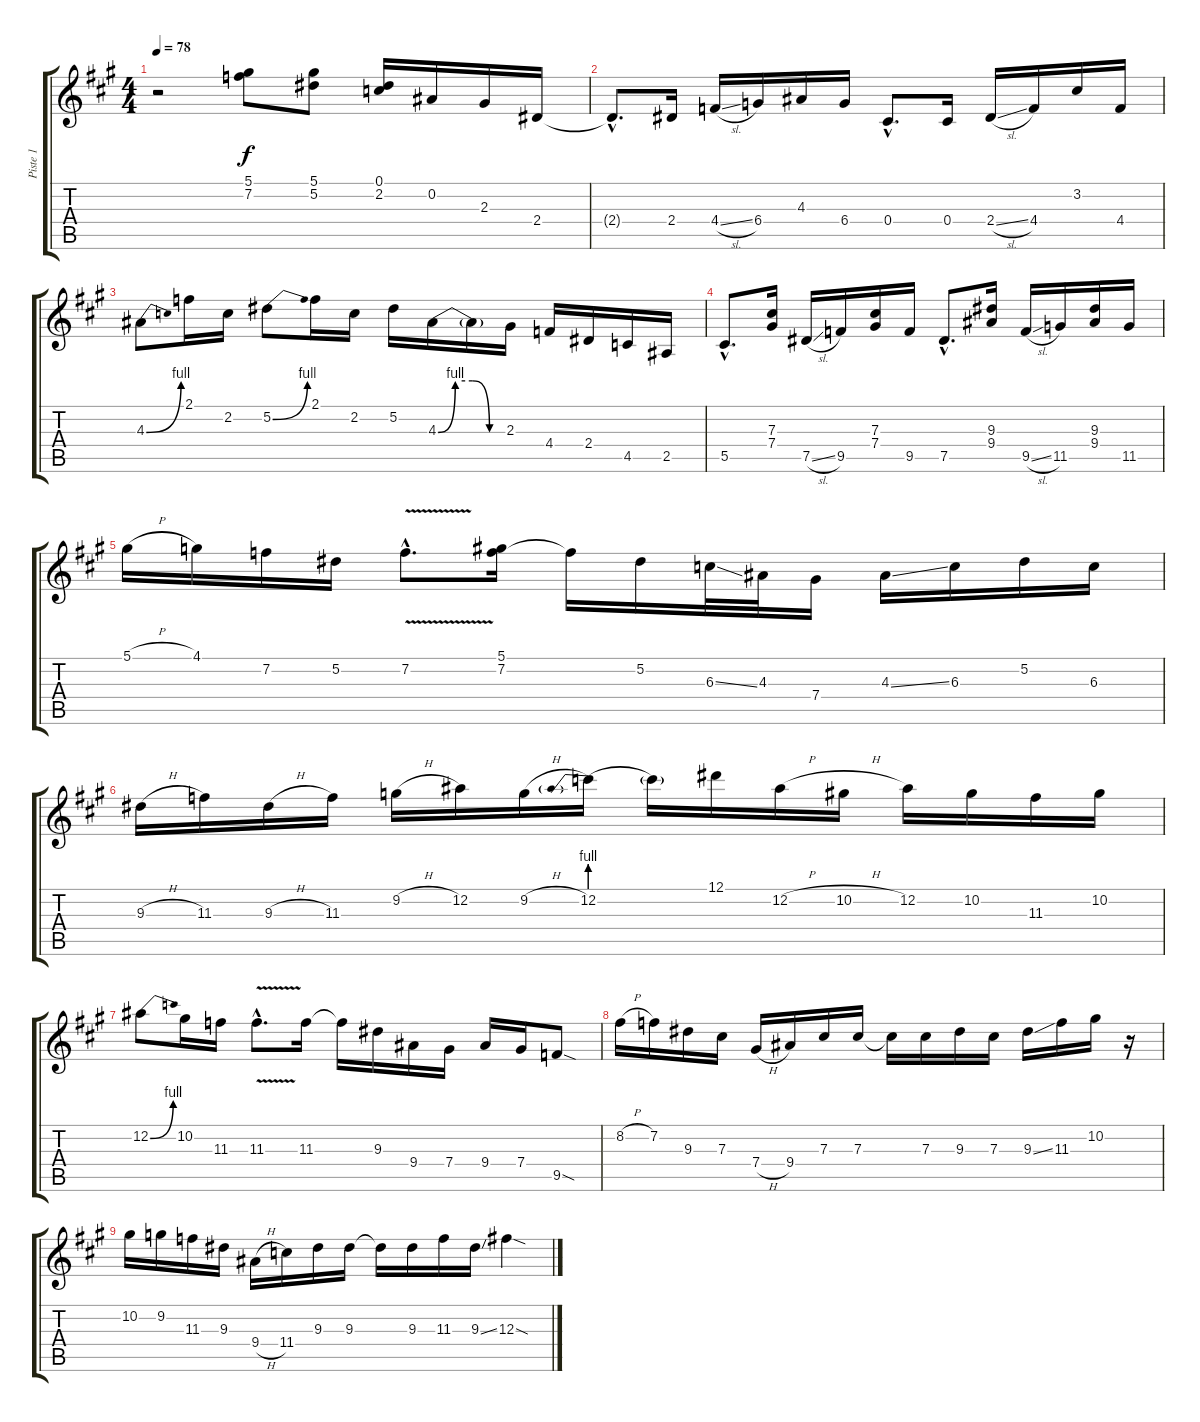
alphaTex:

\track ("Piste 1" "Piste 1") {instrument acousticguitarnylon}
\staff {score tabs}
\tuning (Eb4 Bb3 Gb3 Db3 Ab2 Eb2) {hide}
\ts (4 4)
\tempo 78
\clef g2
\ks a
r.2{dy f instrument acousticguitarnylon} (5.1 7.2).8 (5.1 5.2).8 (0.1 2.2).16 0.2.16 2.3.16 2.4.16 |
2.4{hac t}.8{d} 2.4.16 4.4{sl}.16 6.4.16 4.3.16 6.4.16 0.4{hac}.8{d} 0.4.16 2.4{sl}.16 4.4.16 3.2.16 4.4.16 |
4.3{be (bend 0 0 60 4)}.8 2.1.16 2.2.16 5.2{be (bend 0 0 60 4)}.8 2.1.16 2.2.16 5.2.16 4.3{be (custom 0 0 15 4 30 4 45 0 60 0)}.16 4.3{t}.16 2.3.16 4.4.16 2.4.16 4.5.16 2.5.16 |
5.5{hac}.8{d} (7.3 7.4).16 7.5{sl}.16 9.5.16 (7.3 7.4).16 9.5.16 7.5{hac}.8{d} (9.3 9.4).16 9.5{sl}.16 11.5.16 (9.3 9.4).16 11.5.16 |
5.1{h}.16 4.1.16 7.2.16 5.2.16 7.2{v hac}.8{d} (5.1 7.2).16 7.2{t}.16 5.2.16 6.3{ss}.32 4.3.32 7.4.16 4.3{ss}.16 6.3.16 5.2.16 6.3.16 |
9.3{h}.16 11.3.16 9.3{h}.16 11.3.16 9.2{h}.16 12.2.16 9.2{h}.16 12.2{be (prebend 0 4 60 4)}.16 12.2{t}.16 12.1.16 12.2{h}.16 10.2{h}.16 12.2.16 10.2.16 11.3.16 10.2.16 |
12.2{be (bend 0 0 60 4)}.8 10.2.16 11.3.16 11.3{v hac}.8{d} 11.3.16 11.3{t}.16 9.3.16 9.4.16 7.4.16 9.4.16 7.4.16 9.5{sod}.8 |
8.2{h}.16 7.2.16 9.3.16 7.3.16 7.4{h}.16 9.4.16 7.3.16 7.3.16 7.3{t}.16 7.3.16 9.3.16 7.3.16 9.3{ss}.16 11.3.16 10.2.16 r.16 |
10.2.16 9.2.16 11.3.16 9.3.16 9.4{h}.16 11.4.16 9.3.16 9.3.16 9.3{t}.16 9.3.16 11.3.16 9.3{ss}.16 12.3{sod}.4
